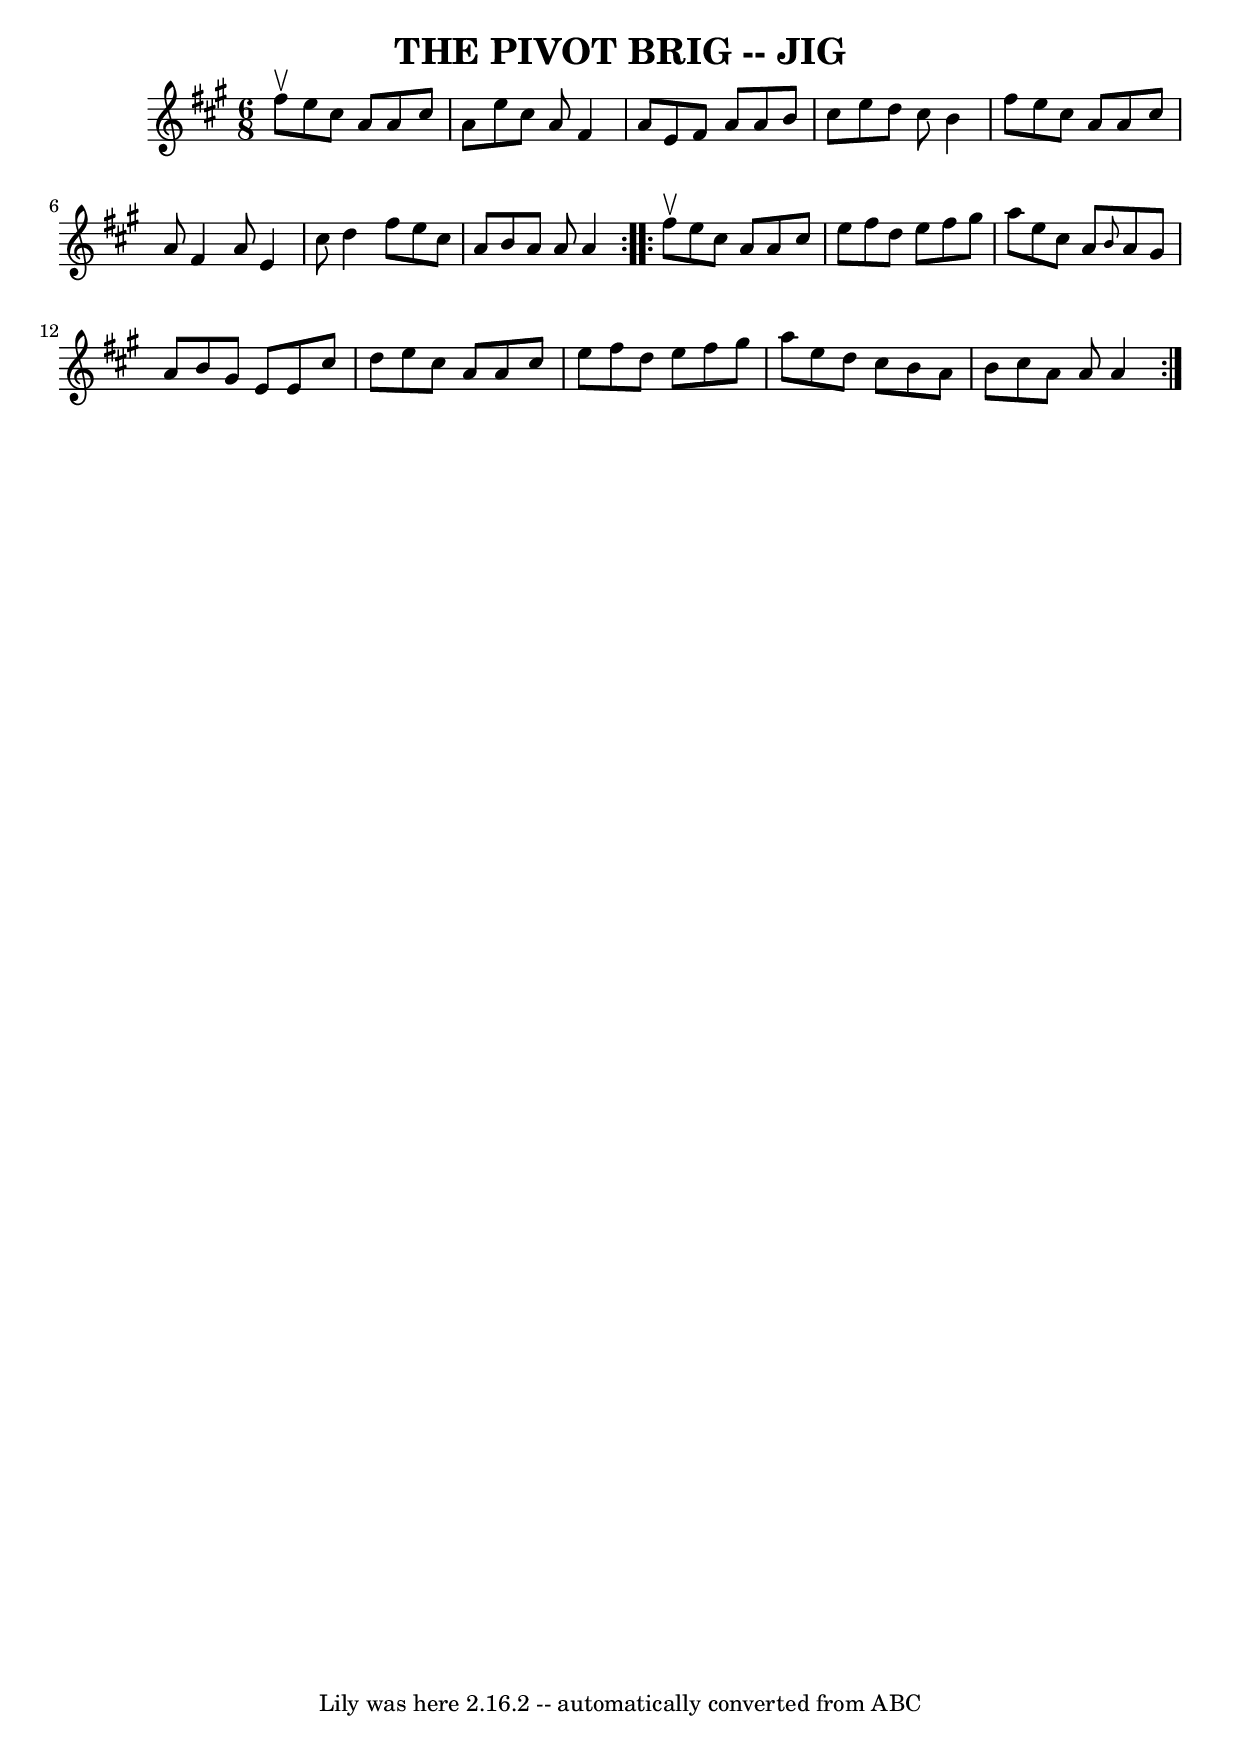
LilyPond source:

\version "2.16.2"
\include "Mammoth.ily"
\header {
  %% book = "Ryan's Mammoth Collection of Fiddle Tunes"
 crossRefNumber = "1"
 footnotes = ""
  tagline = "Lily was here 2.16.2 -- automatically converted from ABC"
  title = "THE PIVOT BRIG -- JIG"

}
voicedefault =  {



  \repeat volta 2 {

    \time 6/8 
    \key a \major fs''8^\upbow        |
 e''8 cs''8 a'8 a'8 cs''8 a'8     |
 e''8 cs''8 a'8 fs'4 a'8     |
 e'8 fs'8 a'8 a'8 b'8 cs''8    |
 e''8 d''8 cs''8 b'4 fs''8    |  |
 e''8 cs''8 a'8 a'8 cs''8 a'8     |
 fs'4 a'8 e'4 cs''8     |
 d''4 fs''8 e''8 cs''8 a'8    |
 b'8 a'8    
 a'8 a'4    
  }     
  \repeat volta 2 { fs''8^\upbow        |
 e''8 cs''8 a'8 a'8 cs''8 e''8     |
 fs''8 d''8 e''8 fs''8 gs''8 a''8     |
 e''8 cs''8 a'8  \grace { b'8  
 			    } a'8 gs'8 a'8     |
 b'8 gs'8 e'8 e'8 cs''8 d''8    |  |
 e''8 cs''8 a'8 a'8 cs''8 e''8   |
 fs''8 d''8 e''8 fs''8 gs''8 a''8    |
 e''8 d''8 cs''8 b'8 a'8 b'8     |
 cs''8 a'8 a'8  
 a'4    
  }   

}

\score{
  <<

    \context Staff="default"
    {
      \voicedefault 
      
    }

  >>
  \layout {
    
  }
  \midi {
  }

}
